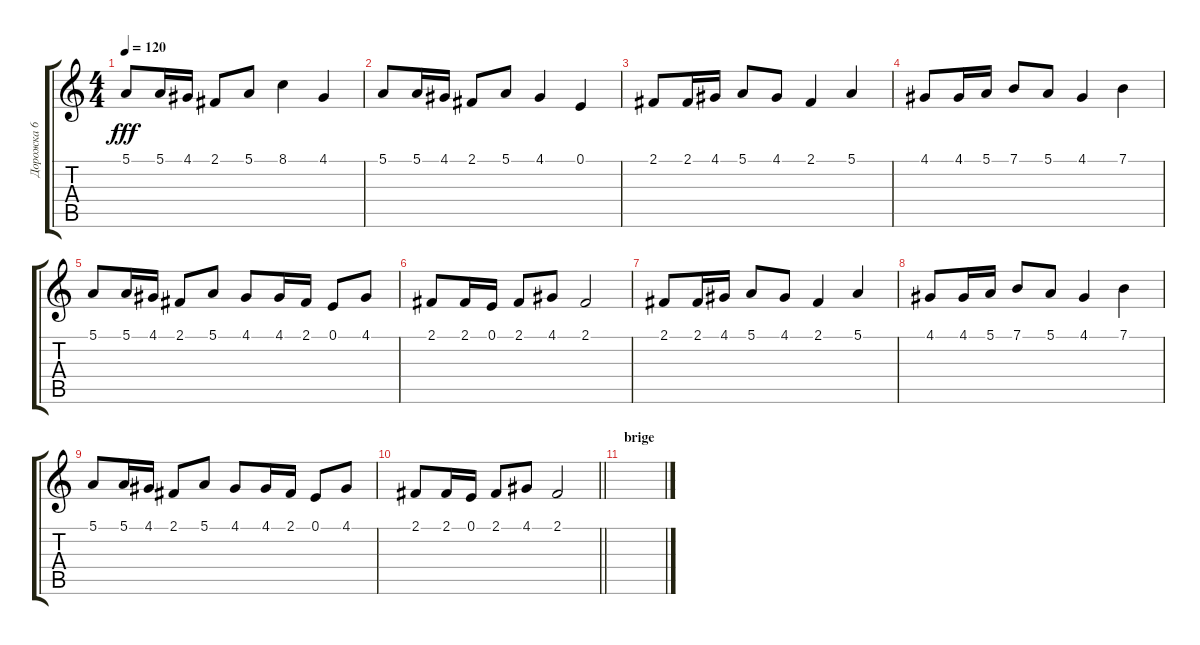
\track ("Дорожка 6" "Дорожка 6") {instrument flute}
\staff {score tabs}
\tuning (E4 B3 G3 D3 A2 E2) {hide}
\ts (4 4)
\tempo 120
\clef g2
\ks c
5.1.8{dy fff} 5.1.16 4.1.16 2.1.8 5.1.8 8.1.4 4.1.4 |
5.1.8 5.1.16 4.1.16 2.1.8 5.1.8 4.1.4 0.1.4 |
2.1.8 2.1.16 4.1.16 5.1.8 4.1.8 2.1.4 5.1.4 |
4.1.8 4.1.16 5.1.16 7.1.8 5.1.8 4.1.4 7.1.4 |
5.1.8 5.1.16 4.1.16 2.1.8 5.1.8 4.1.8 4.1.16 2.1.16 0.1.8 4.1.8 |
2.1.8 2.1.16 0.1.16 2.1.8 4.1.8 2.1.2 |
2.1.8 2.1.16 4.1.16 5.1.8 4.1.8 2.1.4 5.1.4 |
4.1.8 4.1.16 5.1.16 7.1.8 5.1.8 4.1.4 7.1.4 |
5.1.8 5.1.16 4.1.16 2.1.8 5.1.8 4.1.8 4.1.16 2.1.16 0.1.8 4.1.8 |
\barLineRight lightlight
2.1.8 2.1.16 0.1.16 2.1.8 4.1.8 2.1.2 |
\section ("" "brige")
